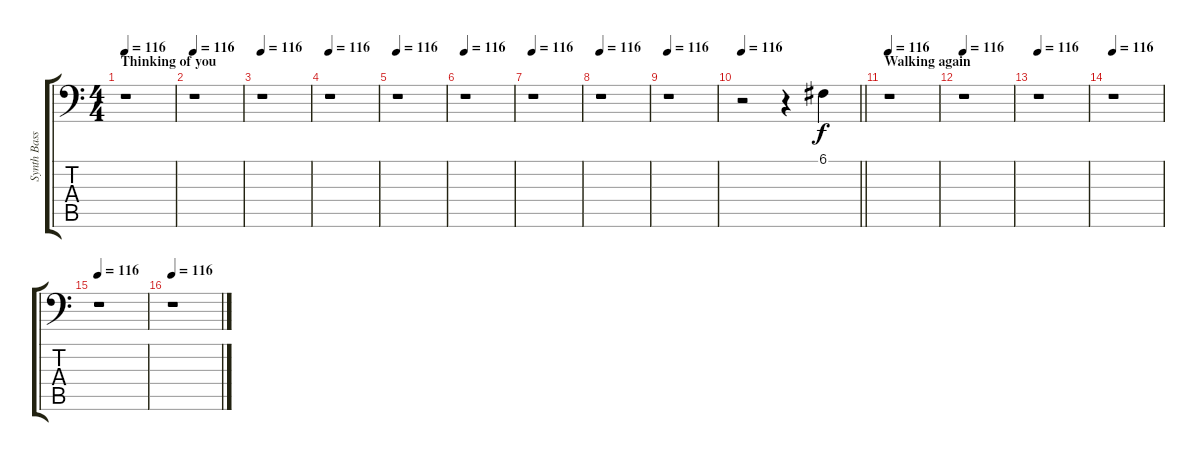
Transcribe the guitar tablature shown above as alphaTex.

\track ("Synth Bass" "Synth Bass") {instrument lead2sawtooth}
\staff {score tabs}
\tuning (C3 G2 D2 A1 E1 B0) {hide}
\ts (4 4)
\section ("" "Thinking of you")
\tempo 116
\clef f4
\ks c
r.1{dy f} |
\tempo 116
r.1 |
\tempo 116
r.1 |
\tempo 116
r.1 |
\tempo 116
r.1 |
\tempo 116
r.1 |
\tempo 116
r.1 |
\tempo 116
r.1 |
\tempo 116
r.1 |
\tempo 116
\barLineRight lightlight
r.2 r.4 6.1.4{instrument reversecymbal} |
\section ("" "Walking again")
\tempo 116
r.1 |
\tempo 116
r.1 |
\tempo 116
r.1 |
\tempo 116
r.1 |
\tempo 116
r.1 |
\tempo 116
r.1
